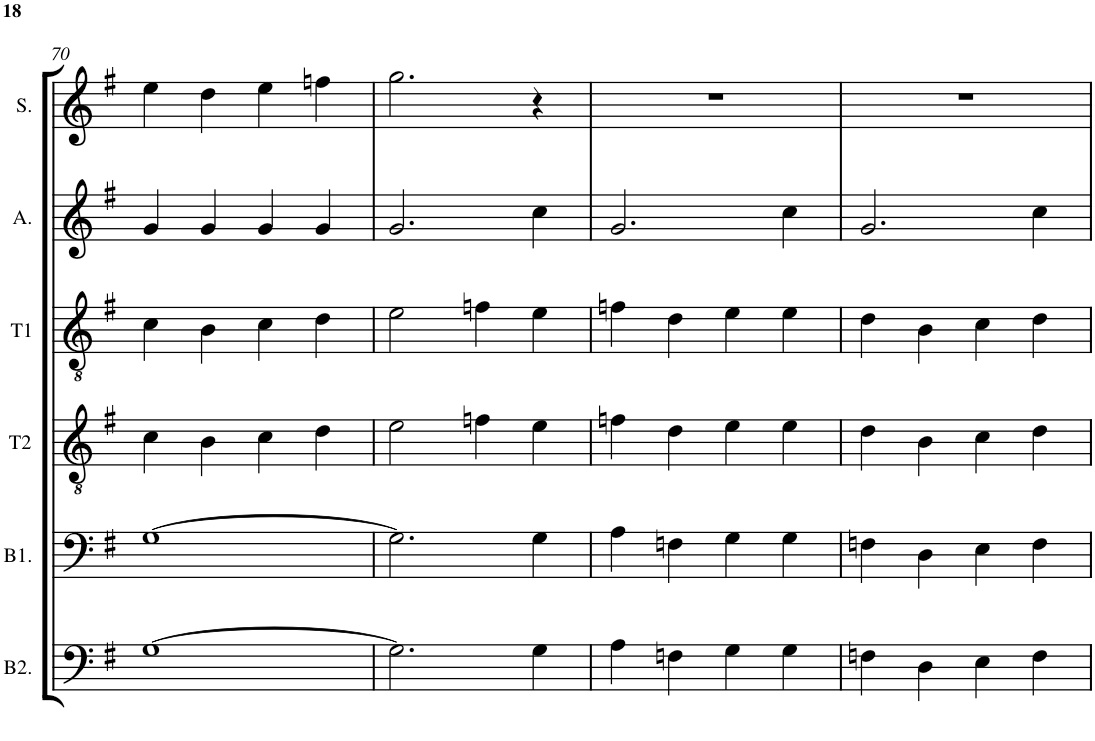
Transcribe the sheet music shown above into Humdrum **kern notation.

**kern	**kern	**kern	**kern	**kern	**kern
*part6	*part5	*part4	*part3	*part2	*part1
*staff6	*staff5	*staff4	*staff3	*staff2	*staff1
*I"Bass 2	*I"Bass 1	*I"Tenor 2	*I"Tenor 1	*I"Alto	*I"Soprano
*I'B2.	*I'B1.	*I'T2	*I'T1	*I'A.	*I'S.
!!LO:PB:g=z
*clefF4	*clefF4	*clefGv2	*clefGv2	*clefG2	*clefG2
*k[f#]	*k[f#]	*k[f#]	*k[f#]	*k[f#]	*k[f#]
*G:	*G:	*G:	*G:	*G:	*G:
*M4/4	*M4/4	*M4/4	*M4/4	*M4/4	*M4/4
=70	=70	=70	=70	=70	=70
[1G	[1G	4c\	4c\	4g/	4ee\
.	.	4B\	4B\	4g/	4dd\
.	.	4c\	4c\	4g/	4ee\
.	.	4d\	4d\	4g/	4ffn\
=71	=71	=71	=71	=71	=71
2.G\]	2.G\]	2e\	2e\	2.g/	2.gg\
.	.	4fn\	4fn\	.	.
4G\	4G\	4e\	4e\	4cc\	4r
=72	=72	=72	=72	=72	=72
4A\	4A\	4fn\	4fn\	2.g/	1r
4Fn\	4Fn\	4d\	4d\	.	.
4G\	4G\	4e\	4e\	.	.
4G\	4G\	4e\	4e\	4cc\	.
=73	=73	=73	=73	=73	=73
4Fn\	4Fn\	4d\	4d\	2.g/	1r
4D\	4D\	4B\	4B\	.	.
4E\	4E\	4c\	4c\	.	.
4F\	4F\	4d\	4d\	4cc\	.
=	=	=	=	=	=
*-	*-	*-	*-	*-	*-
